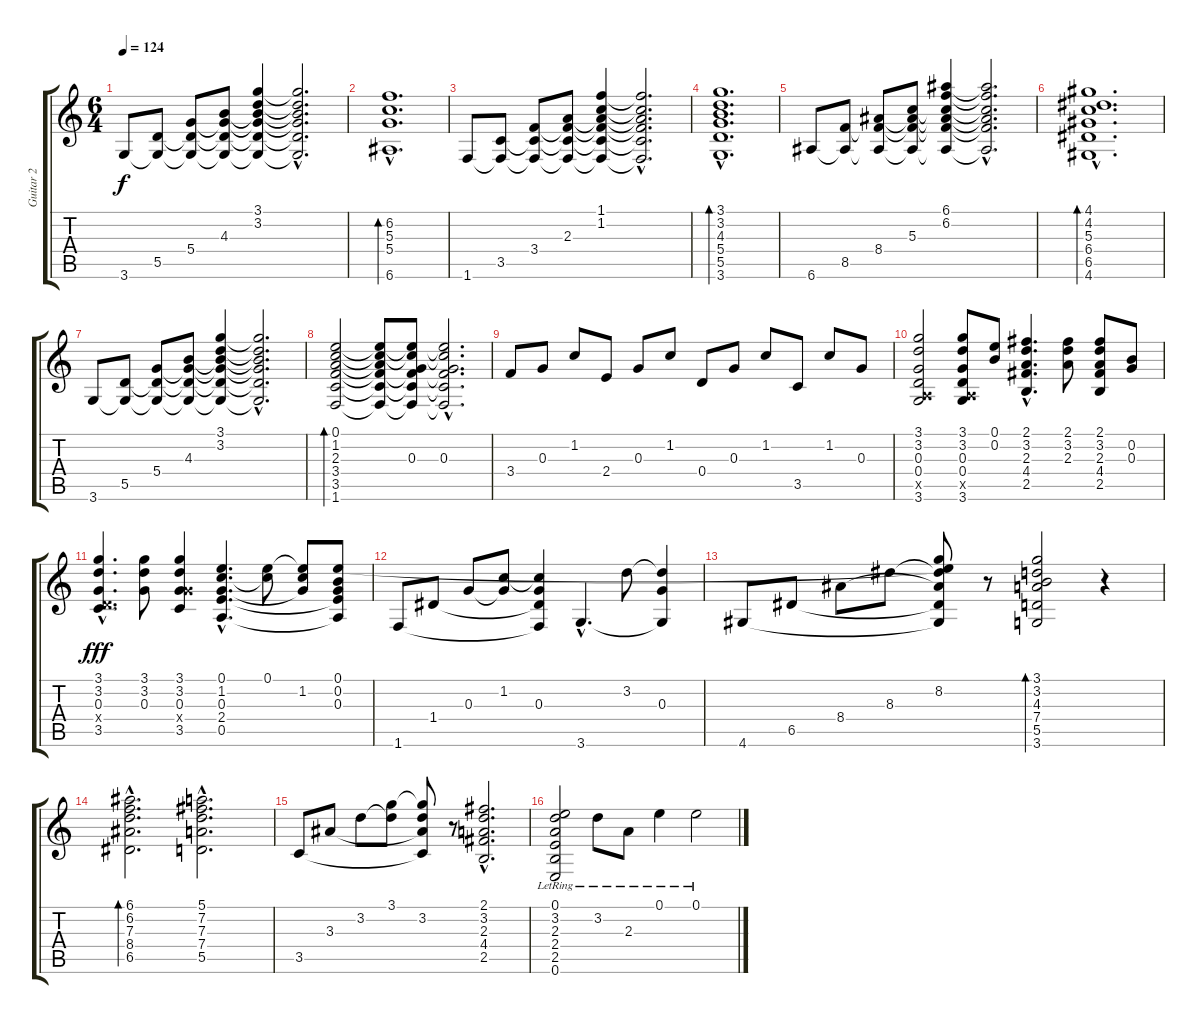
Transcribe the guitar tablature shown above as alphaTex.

\track ("Guitar 2" "Guitar 2") {instrument acousticguitarsteel}
\staff {score tabs}
\tuning (E4 B3 G3 D3 A2 E2) {hide}
\ts (6 4)
\tempo 124
\clef g2
\ks c
3.6.8{dy f instrument acousticguitarsteel} (5.5 3.6{t}).8 (5.4 5.5{t} 3.6{t}).8 (4.3 5.4{t} 5.5{t} 3.6{t}).8 (3.1 3.2 4.3{t} 5.4{t} 5.5{t} 3.6{t}).4 (3.1{hac t} 3.2{hac t} 4.3{hac t} 5.4{hac t} 5.5{hac t} 3.6{hac t}).2{d} |
(6.2{hac} 5.3{hac} 5.4{hac} 6.6{hac}).1{d bd 120} |
1.6.8 (3.5 1.6{t}).8 (3.4 3.5{t} 1.6{t}).8 (2.3 3.4{t} 3.5{t} 1.6{t}).8 (1.1 1.2 2.3{t} 3.4{t} 3.5{t} 1.6{t}).4 (1.1{hac t} 1.2{hac t} 2.3{hac t} 3.4{hac t} 3.5{hac t} 1.6{hac t}).2{d} |
(3.1{hac} 3.2{hac} 4.3{hac} 5.4{hac} 5.5{hac} 3.6{hac}).1{d bd 120} |
6.6.8 (8.5 6.6{t}).8 (8.4 8.5{t} 6.6{t}).8 (5.3 8.4{t} 8.5{t} 6.6{t}).8 (6.1 6.2 5.3{t} 8.4{t} 8.5{t} 6.6{t}).4 (6.1{hac t} 6.2{hac t} 5.3{hac t} 8.4{hac t} 8.5{hac t} 6.6{hac t}).2{d} |
(4.1{hac} 4.2{hac} 5.3{hac} 6.4{hac} 6.5{hac} 4.6{hac}).1{d bd 120} |
3.6.8 (5.5 3.6{t}).8 (5.4 5.5{t} 3.6{t}).8 (4.3 5.4{t} 5.5{t} 3.6{t}).8 (3.1 3.2 4.3{t} 5.4{t} 5.5{t} 3.6{t}).4 (3.1{hac t} 3.2{hac t} 4.3{hac t} 5.4{hac t} 5.5{hac t} 3.6{hac t}).2{d} |
(0.1 1.2 2.3 3.4 3.5 1.6).2{bd 120} (0.1{t} 1.2{t} 2.3{t} 3.4{t} 3.5{t} 1.6{t}).8 (0.1{t} 1.2{t} 0.3 3.4{t} 3.5{t} 1.6{t}).8 (0.1{hac t} 1.2{hac t} 0.3{hac} 3.4{hac t} 3.5{hac t} 1.6{hac t}).2{d} |
3.4.8 0.3.8 1.2.8 2.4.8 0.3.8 1.2.8 0.4.8 0.3.8 1.2.8 3.5.8 1.2.8 0.3.8 |
(3.1 3.2 0.3 0.4 0.5{x} 3.6).2 (3.1 3.2 0.3 0.4 0.5{x} 3.6).8 (0.1 0.2).8 (2.1{hac} 3.2{hac} 2.3{hac} 4.4{hac} 2.5{hac}).4{d} (2.1 3.2 2.3).8 (2.1 3.2 2.3 4.4 2.5).8 (0.2 0.3).8 |
(3.1{hac} 3.2{hac} 0.3{hac} 0.4{hac x} 3.5{hac}).4{d dy fff} (3.1 3.2 0.3).8 (3.1 3.2 0.3 5.4{x} 3.5).4 (0.1{hac} 1.2{hac} 0.3{hac} 2.4{hac} 0.5{hac}).4{d} (0.1 1.2{t}).8 (0.1{t} 1.2 0.3{t}).8 (0.1 0.2 0.3 2.4{t} 0.5{t}).8 |
1.6.8 1.4.8 0.3.8 (1.2 0.3{t}).8 (1.2{t} 0.3 1.4{t} 1.6{t}).4 3.6{hac}.4{d} 3.2.8 (3.2{t} 0.3 3.6{t}).4 |
4.6.8 6.5.8 8.4.8 8.3.8 (0.1{t} 8.2 8.3{t} 8.4{t} 6.5{t} 4.6{t}).8 r.8 (3.1 3.2 4.3 7.4 5.5 3.6).2{bd 120} r.4 |
(6.1{hac} 6.2{hac} 7.3{hac} 8.4{hac} 6.5{hac}).2{d bd 240} (5.1{hac} 7.2{hac} 7.3{hac} 7.4{hac} 5.5{hac}).2{d} |
3.5.8 3.3.8 3.2.8 (3.1 3.2{t}).8 (3.1{t} 3.2 3.3{t} 3.5{t}).8 r.8 (2.1{hac} 3.2{hac} 2.3{hac} 4.4{hac} 2.5{hac}).2{d} |
(0.1{lr} 3.2{lr} 2.3{lr} 2.4{lr} 2.5{lr} 0.6).2 3.2{lr}.8 2.3{lr}.8 0.1{lr}.4 0.1{lr}.2
